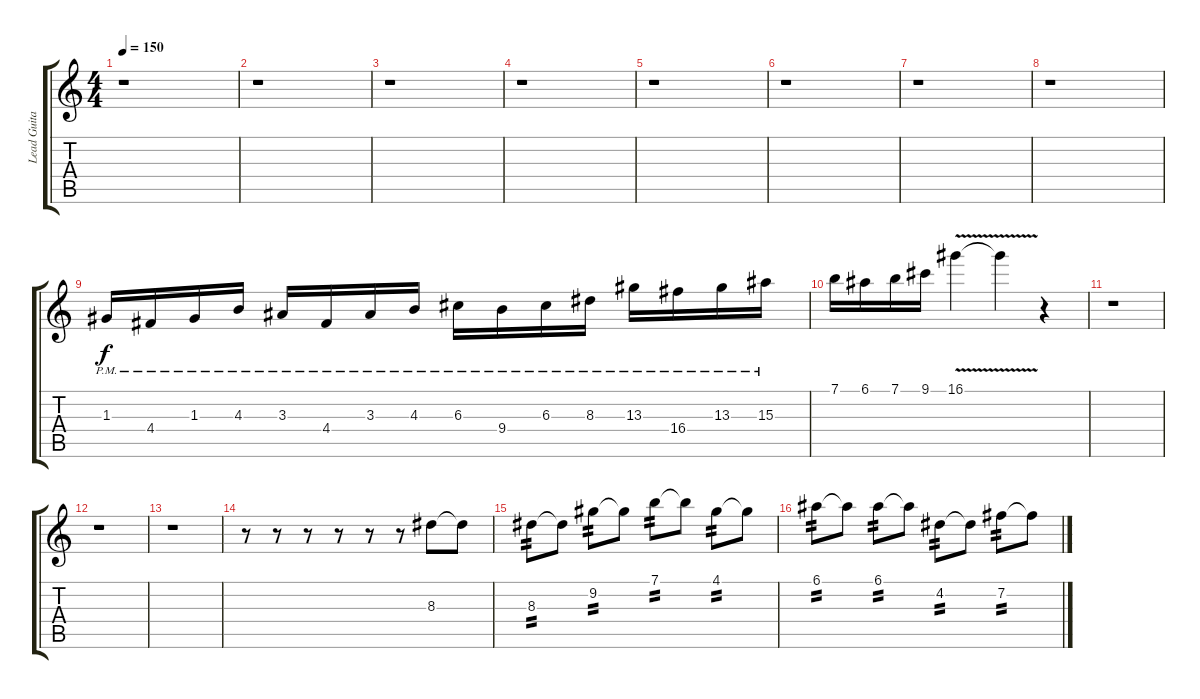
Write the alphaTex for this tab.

\track ("Lead Guitar" "Lead Guita") {instrument distortionguitar}
\staff {score tabs}
\tuning (E4 B3 G3 D3 A2 E2) {hide}
\ts (4 4)
\tempo 150
\clef g2
\ks c
r.1{dy f} |
r.1 |
r.1 |
r.1 |
r.1 |
r.1 |
r.1 |
r.1 |
1.3{pm}.16 4.4{pm}.16 1.3{pm}.16 4.3{pm}.16 3.3{pm}.16 4.4{pm}.16 3.3{pm}.16 4.3{pm}.16 6.3{pm}.16 9.4{pm}.16 6.3{pm}.16 8.3{pm}.16 13.3{pm}.16 16.4{pm}.16 13.3{pm}.16 15.3{pm}.16 |
7.1.16 6.1.16 7.1.16 9.1.16 16.1{v}.4 16.1{t}.4 r.4 |
r.1 |
r.1 |
r.1 |
r.8 r.8 r.8 r.8 r.8 r.8 8.3.8 8.3{t}.8 |
8.3.8{tp 2} 8.3{t}.8 9.2.8{tp 2} 9.2{t}.8 7.1.8{tp 2} 7.1{t}.8 4.1.8{tp 2} 4.1{t}.8 |
6.1.8{tp 2} 6.1{t}.8 6.1.8{tp 2} 6.1{t}.8 4.2.8{tp 2} 4.2{t}.8 7.2.8{tp 2} 7.2{t}.8
